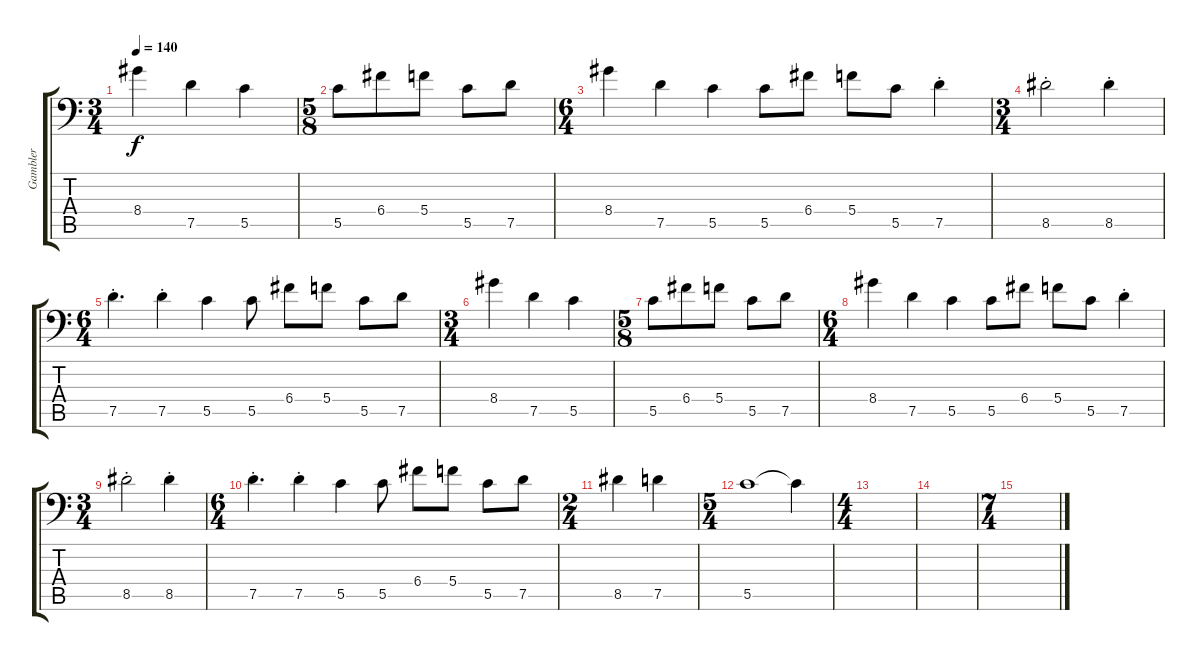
\track ("Gambler" "Gambler") {instrument overdrivenguitar}
\staff {score tabs}
\tuning (D4 A3 F3 C3 G2 G1) {hide}
\ts (3 4)
\tempo 140
\clef f4
\ks c
8.4.4{dy f} 7.5.4 5.5.4 |
\ts (5 8)
5.5.8 6.4.8 5.4.8 5.5.8 7.5.8 |
\ts (6 4)
8.4.4 7.5.4 5.5.4 5.5.8 6.4.8 5.4.8 5.5.8 7.5{st}.4 |
\ts (3 4)
8.5{st}.2 8.5{st}.4 |
\ts (6 4)
7.5{st}.4{d} 7.5{st}.4 5.5.4 5.5.8 6.4.8 5.4.8 5.5.8 7.5.8 |
\ts (3 4)
8.4.4 7.5.4 5.5.4 |
\ts (5 8)
5.5.8 6.4.8 5.4.8 5.5.8 7.5.8 |
\ts (6 4)
8.4.4 7.5.4 5.5.4 5.5.8 6.4.8 5.4.8 5.5.8 7.5{st}.4 |
\ts (3 4)
8.5{st}.2 8.5{st}.4 |
\ts (6 4)
7.5{st}.4{d} 7.5{st}.4 5.5.4 5.5.8 6.4.8 5.4.8 5.5.8 7.5.8 |
\ts (2 4)
8.5.4 7.5.4 |
\ts (5 4)
5.5.1 5.5{t}.4 |
\ts (4 4)
|
|
\ts (7 4)
